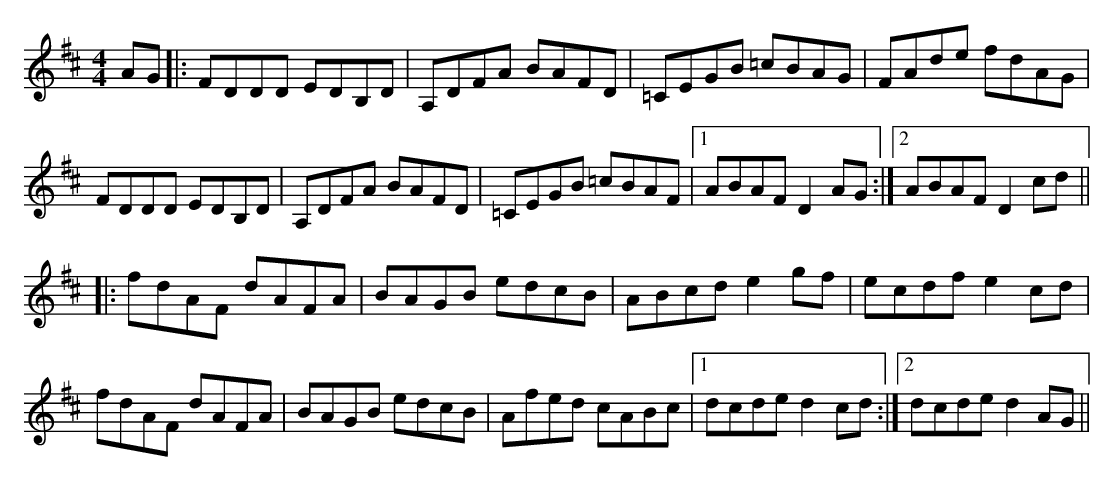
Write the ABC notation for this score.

X:1
M:4/4
K:D
AG|:FDDD EDB,D|A,DFA BAFD|=CEGB =cBAG|FAde fdAG|
FDDD EDB,D|A,DFA BAFD|=CEGB =cBAF|1 ABAF D2AG:|2 ABAF D2cd||
|:fdAF dAFA|BAGB edcB|ABcd e2gf|ecdf e2cd|
fdAF dAFA|BAGB edcB|Afed cABc|1 dcde d2cd:|2 dcde d2AG||
